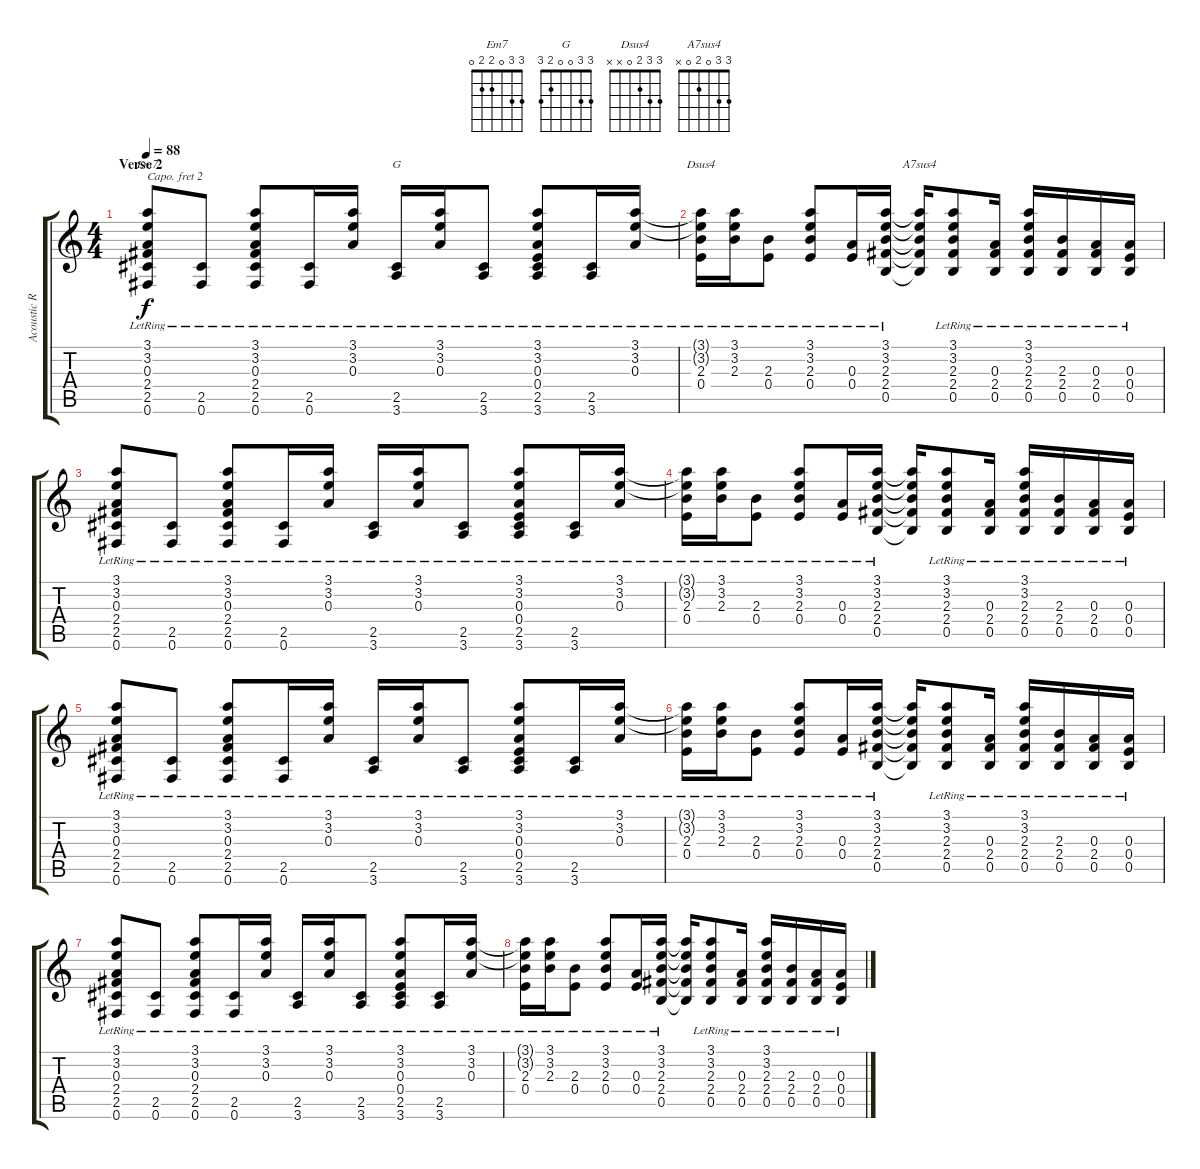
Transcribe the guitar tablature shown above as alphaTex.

\track ("Acoustic Rhythm Guitar" "Acoustic R") {instrument acousticguitarsteel}
\staff {score tabs}
\capo 2
\tuning (E4 B3 G3 D3 A2 E2) {hide}
\chord ("Em7" 3 3 0 2 2 0)
\chord ("G" 3 3 0 0 2 3)
\chord ("Dsus4" 3 3 2 0 x x)
\chord ("A7sus4" 3 3 0 2 0 x)
\ts (4 4)
\section ("" "Verse 2")
\tempo 88
\clef g2
\ks c
(3.1{lr} 3.2{lr} 0.3{lr} 2.4{lr} 2.5{lr} 0.6{lr}).8{ch "Em7" dy f} (2.5{lr} 0.6{lr}).8 (3.1{lr} 3.2{lr} 0.3{lr} 2.4{lr} 2.5{lr} 0.6{lr}).8 (2.5{lr} 0.6{lr}).16 (3.1{lr} 3.2{lr} 0.3{lr}).16 (2.5{lr} 3.6{lr}).16{ch "G"} (3.1{lr} 3.2{lr} 0.3{lr}).16 (2.5{lr} 3.6{lr}).8 (3.1{lr} 3.2{lr} 0.3{lr} 0.4{lr} 2.5{lr} 3.6{lr}).8 (2.5{lr} 3.6{lr}).16 (3.1{lr} 3.2{lr} 0.3{lr}).16 |
(3.1{t} 3.2{t} 2.3{lr} 0.4{lr}).16{ch "Dsus4"} (3.1{lr} 3.2{lr} 2.3{lr}).16 (2.3{lr} 0.4{lr}).8 (3.1{lr} 3.2{lr} 2.3{lr} 0.4{lr}).8 (0.3{lr} 0.4{lr}).16 (3.1{lr} 3.2{lr} 2.3{lr} 2.4{lr} 0.5{lr}).16 (3.1{t} 3.2{t} 2.3{t} 2.4{t} 0.5{t}).16{ch "A7sus4"} (3.1{lr} 3.2{lr} 2.3{lr} 2.4{lr} 0.5{lr}).8 (0.3{lr} 2.4{lr} 0.5{lr}).16 (3.1{lr} 3.2{lr} 2.3{lr} 2.4{lr} 0.5{lr}).16 (2.3{lr} 2.4{lr} 0.5{lr}).16 (0.3{lr} 2.4{lr} 0.5{lr}).16 (0.3{lr} 0.4{lr} 0.5{lr}).16 |
(3.1{lr} 3.2{lr} 0.3{lr} 2.4{lr} 2.5{lr} 0.6{lr}).8 (2.5{lr} 0.6{lr}).8 (3.1{lr} 3.2{lr} 0.3{lr} 2.4{lr} 2.5{lr} 0.6{lr}).8 (2.5{lr} 0.6{lr}).16 (3.1{lr} 3.2{lr} 0.3{lr}).16 (2.5{lr} 3.6{lr}).16 (3.1{lr} 3.2{lr} 0.3{lr}).16 (2.5{lr} 3.6{lr}).8 (3.1{lr} 3.2{lr} 0.3{lr} 0.4{lr} 2.5{lr} 3.6{lr}).8 (2.5{lr} 3.6{lr}).16 (3.1{lr} 3.2{lr} 0.3{lr}).16 |
(3.1{t} 3.2{t} 2.3{lr} 0.4{lr}).16 (3.1{lr} 3.2{lr} 2.3{lr}).16 (2.3{lr} 0.4{lr}).8 (3.1{lr} 3.2{lr} 2.3{lr} 0.4{lr}).8 (0.3{lr} 0.4{lr}).16 (3.1{lr} 3.2{lr} 2.3{lr} 2.4{lr} 0.5{lr}).16 (3.1{t} 3.2{t} 2.3{t} 2.4{t} 0.5{t}).16 (3.1{lr} 3.2{lr} 2.3{lr} 2.4{lr} 0.5{lr}).8 (0.3{lr} 2.4{lr} 0.5{lr}).16 (3.1{lr} 3.2{lr} 2.3{lr} 2.4{lr} 0.5{lr}).16 (2.3{lr} 2.4{lr} 0.5{lr}).16 (0.3{lr} 2.4{lr} 0.5{lr}).16 (0.3{lr} 0.4{lr} 0.5{lr}).16 |
(3.1{lr} 3.2{lr} 0.3{lr} 2.4{lr} 2.5{lr} 0.6{lr}).8 (2.5{lr} 0.6{lr}).8 (3.1{lr} 3.2{lr} 0.3{lr} 2.4{lr} 2.5{lr} 0.6{lr}).8 (2.5{lr} 0.6{lr}).16 (3.1{lr} 3.2{lr} 0.3{lr}).16 (2.5{lr} 3.6{lr}).16 (3.1{lr} 3.2{lr} 0.3{lr}).16 (2.5{lr} 3.6{lr}).8 (3.1{lr} 3.2{lr} 0.3{lr} 0.4{lr} 2.5{lr} 3.6{lr}).8 (2.5{lr} 3.6{lr}).16 (3.1{lr} 3.2{lr} 0.3{lr}).16 |
(3.1{t} 3.2{t} 2.3{lr} 0.4{lr}).16 (3.1{lr} 3.2{lr} 2.3{lr}).16 (2.3{lr} 0.4{lr}).8 (3.1{lr} 3.2{lr} 2.3{lr} 0.4{lr}).8 (0.3{lr} 0.4{lr}).16 (3.1{lr} 3.2{lr} 2.3{lr} 2.4{lr} 0.5{lr}).16 (3.1{t} 3.2{t} 2.3{t} 2.4{t} 0.5{t}).16 (3.1{lr} 3.2{lr} 2.3{lr} 2.4{lr} 0.5{lr}).8 (0.3{lr} 2.4{lr} 0.5{lr}).16 (3.1{lr} 3.2{lr} 2.3{lr} 2.4{lr} 0.5{lr}).16 (2.3{lr} 2.4{lr} 0.5{lr}).16 (0.3{lr} 2.4{lr} 0.5{lr}).16 (0.3{lr} 0.4{lr} 0.5{lr}).16 |
(3.1{lr} 3.2{lr} 0.3{lr} 2.4{lr} 2.5{lr} 0.6{lr}).8 (2.5{lr} 0.6{lr}).8 (3.1{lr} 3.2{lr} 0.3{lr} 2.4{lr} 2.5{lr} 0.6{lr}).8 (2.5{lr} 0.6{lr}).16 (3.1{lr} 3.2{lr} 0.3{lr}).16 (2.5{lr} 3.6{lr}).16 (3.1{lr} 3.2{lr} 0.3{lr}).16 (2.5{lr} 3.6{lr}).8 (3.1{lr} 3.2{lr} 0.3{lr} 0.4{lr} 2.5{lr} 3.6{lr}).8 (2.5{lr} 3.6{lr}).16 (3.1{lr} 3.2{lr} 0.3{lr}).16 |
(3.1{t} 3.2{t} 2.3{lr} 0.4{lr}).16 (3.1{lr} 3.2{lr} 2.3{lr}).16 (2.3{lr} 0.4{lr}).8 (3.1{lr} 3.2{lr} 2.3{lr} 0.4{lr}).8 (0.3{lr} 0.4{lr}).16 (3.1{lr} 3.2{lr} 2.3{lr} 2.4{lr} 0.5{lr}).16 (3.1{t} 3.2{t} 2.3{t} 2.4{t} 0.5{t}).16 (3.1{lr} 3.2{lr} 2.3{lr} 2.4{lr} 0.5{lr}).8 (0.3{lr} 2.4{lr} 0.5{lr}).16 (3.1{lr} 3.2{lr} 2.3{lr} 2.4{lr} 0.5{lr}).16 (2.3{lr} 2.4{lr} 0.5{lr}).16 (0.3{lr} 2.4{lr} 0.5{lr}).16 (0.3{lr} 0.4{lr} 0.5{lr}).16
